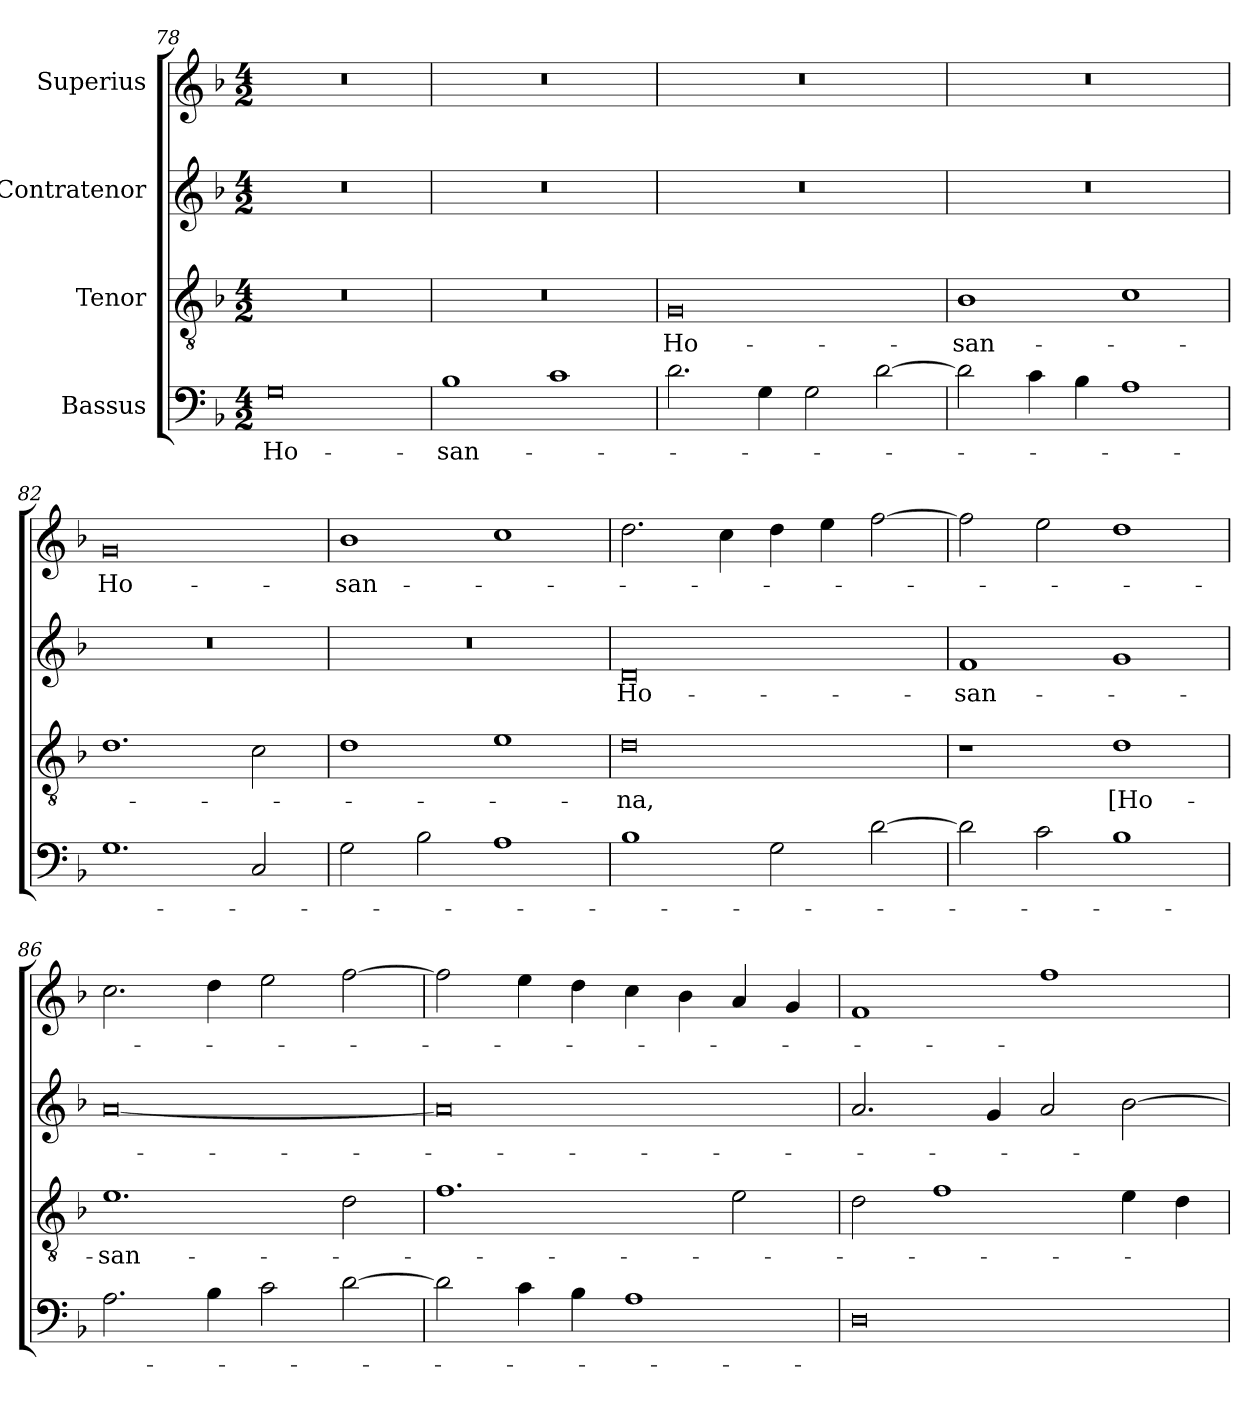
**kern	**text	**kern	**text	**kern	**text	**kern	**text
*part4	*part4	*part3	*part3	*part2	*part2	*part1	*part1
*staff4	*staff4	*staff3	*staff3	*staff2	*staff2	*staff1	*staff1
*I"Bassus	*	*I"Tenor	*	*I"Contratenor	*	*I"Superius	*
*clefF4	*	*clefGv2	*	*clefG2	*	*clefG2	*
*k[b-]	*	*k[b-]	*	*k[b-]	*	*k[b-]	*
*M4/2	*	*M4/2	*	*M4/2	*	*M4/2	*
=78	=78	=78	=78	=78	=78	=78	=78
0G\	Ho-	0r	.	0r	.	0r	.
=79	=79	=79	=79	=79	=79	=79	=79
1B-\	-san-	0r	.	0r	.	0r	.
1c\	.	.	.	.	.	.	.
=80	=80	=80	=80	=80	=80	=80	=80
2.d\	.	0G/	Ho-	0r	.	0r	.
4G\	.	.	.	.	.	.	.
2G\	.	.	.	.	.	.	.
[2d\	.	.	.	.	.	.	.
=81	=81	=81	=81	=81	=81	=81	=81
2d\]	.	1B-\	-san-	0r	.	0r	.
4c\	.	.	.	.	.	.	.
4B-\	.	.	.	.	.	.	.
1A\	.	1c\	.	.	.	.	.
=82	=82	=82	=82	=82	=82	=82	=82
1.G\	.	1.d\	.	0r	.	0g/	Ho-
2C/	.	2c\	.	.	.	.	.
=83	=83	=83	=83	=83	=83	=83	=83
2G\	.	1d\	.	0r	.	1b-\	-san-
2B-\	.	.	.	.	.	.	.
1A\	.	1e\	.	.	.	1cc\	.
=84	=84	=84	=84	=84	=84	=84	=84
1B-\	.	0d\	-na,	0d/	Ho-	2.dd\	.
.	.	.	.	.	.	4cc\	.
2G\	.	.	.	.	.	4dd\	.
.	.	.	.	.	.	4ee\	.
[2d\	.	.	.	.	.	[2ff\	.
=85	=85	=85	=85	=85	=85	=85	=85
2d\]	.	1r	.	1f/	-san-	2ff\]	.
2c\	.	.	.	.	.	2ee\	.
1B-\	.	1d\	[Ho-	1g/	.	1dd\	.
=86	=86	=86	=86	=86	=86	=86	=86
2.A\	.	1.e\	-san-	[0a/	.	2.cc\	.
4B-\	.	.	.	.	.	4dd\	.
2c\	.	.	.	.	.	2ee\	.
[2d\	.	2d\	.	.	.	[2ff\	.
=87	=87	=87	=87	=87	=87	=87	=87
2d\]	.	1.f\	.	0a/]	.	2ff\]	.
4c\	.	.	.	.	.	4ee\	.
4B-\	.	.	.	.	.	4dd\	.
1A\	.	.	.	.	.	4cc\	.
.	.	.	.	.	.	4b-\	.
.	.	2e\	.	.	.	4a/	.
.	.	.	.	.	.	4g/	.
=88	=88	=88	=88	=88	=88	=88	=88
0D\	.	2d\	.	2.a/	.	1f/	.
.	.	1f\	.	.	.	.	.
.	.	.	.	4g/	.	.	.
.	.	.	.	2a/	.	1ff\	.
.	.	4e\	.	[2b-\	.	.	.
.	.	4d\	.	.	.	.	.
=	=	=	=	=	=	=	=
*-	*-	*-	*-	*-	*-	*-	*-
